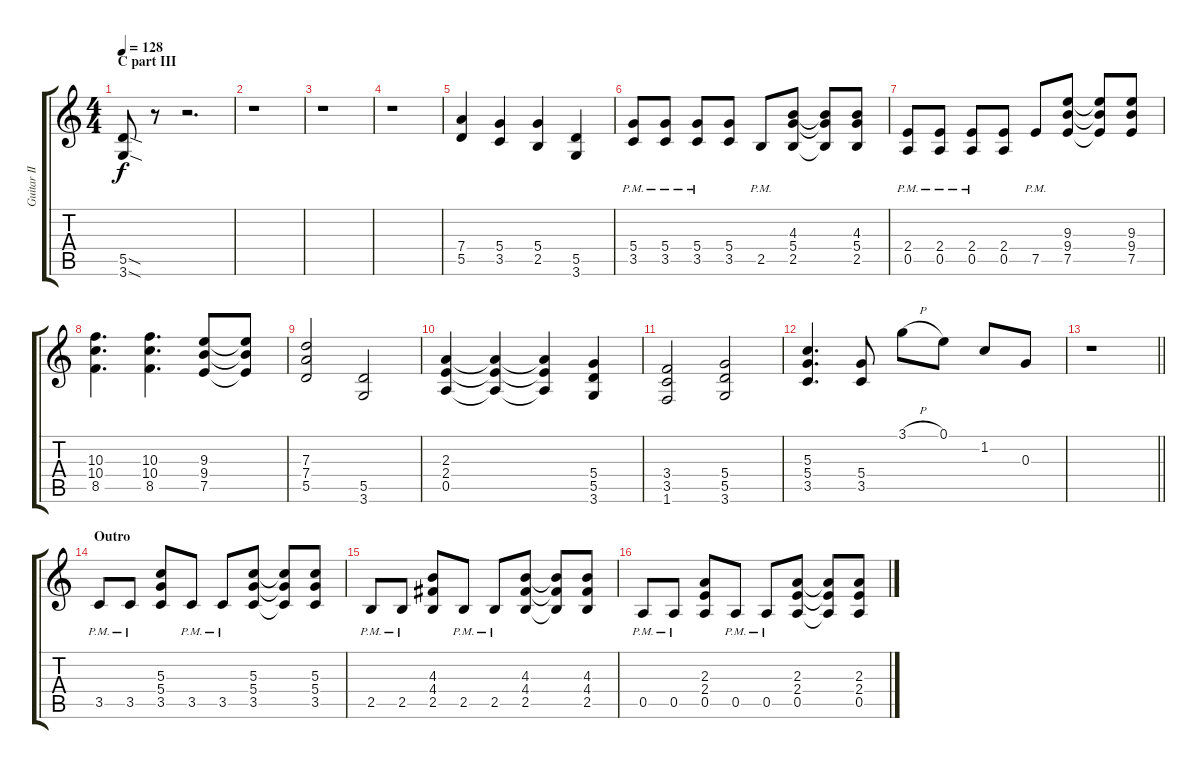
\track ("Guitar II" "Guitar II") {instrument distortionguitar}
\staff {score tabs}
\tuning (E4 B3 G3 D3 A2 E2) {hide}
\ts (4 4)
\section ("" "C part III")
\tempo 128
\clef g2
\ks c
(5.5{sod} 3.6{sod}).8{dy f} r.8 r.2{d} |
r.1 |
r.1 |
r.1 |
(7.4 5.5).4{volume 11} (5.4 3.5).4 (5.4 2.5).4 (5.5 3.6).4 |
(5.4{pm} 3.5{pm}).8 (5.4{pm} 3.5{pm}).8 (5.4{pm} 3.5{pm}).8 (5.4 3.5).8 2.5{pm}.8 (4.3 5.4 2.5).8 (4.3{t} 5.4{t} 2.5{t}).8 (4.3 5.4 2.5).8 |
(2.4{pm} 0.5{pm}).8 (2.4{pm} 0.5{pm}).8 (2.4{pm} 0.5{pm}).8 (2.4 0.5).8 7.5{pm}.8 (9.3 9.4 7.5).8 (9.3{t} 9.4{t} 7.5{t}).8 (9.3 9.4 7.5).8 |
(10.3 10.4 8.5).4{d} (10.3 10.4 8.5).4{d} (9.3 9.4 7.5).8 (9.3{t} 9.4{t} 7.5{t}).8 |
(7.3 7.4 5.5).2 (5.5 3.6).2 |
(2.3 2.4 0.5).4 (2.3{t} 2.4{t} 0.5{t}).4 (2.3{t} 2.4{t} 0.5{t}).4 (5.4 5.5 3.6).4{txt ""} |
(3.4 3.5 1.6).2 (5.4 5.5 3.6).2 |
(5.3 5.4 3.5).4{d} (5.4 3.5).8 3.1{h}.8 0.1.8 1.2.8 0.3.8 |
\barLineRight lightlight
r.1 |
\section ("" "Outro")
3.5{pm}.8 3.5{pm}.8 (5.3 5.4 3.5).8 3.5{pm}.8 3.5{pm}.8 (5.3 5.4 3.5).8 (5.3{t} 5.4{t} 3.5{t}).8 (5.3 5.4 3.5).8 |
2.5{pm}.8 2.5{pm}.8 (4.3 4.4 2.5).8 2.5{pm}.8 2.5{pm}.8 (4.3 4.4 2.5).8 (4.3{t} 4.4{t} 2.5{t}).8 (4.3 4.4 2.5).8 |
0.5{pm}.8 0.5{pm}.8 (2.3 2.4 0.5).8 0.5{pm}.8 0.5{pm}.8 (2.3 2.4 0.5).8 (2.3{t} 2.4{t} 0.5{t}).8 (2.3 2.4 0.5).8
